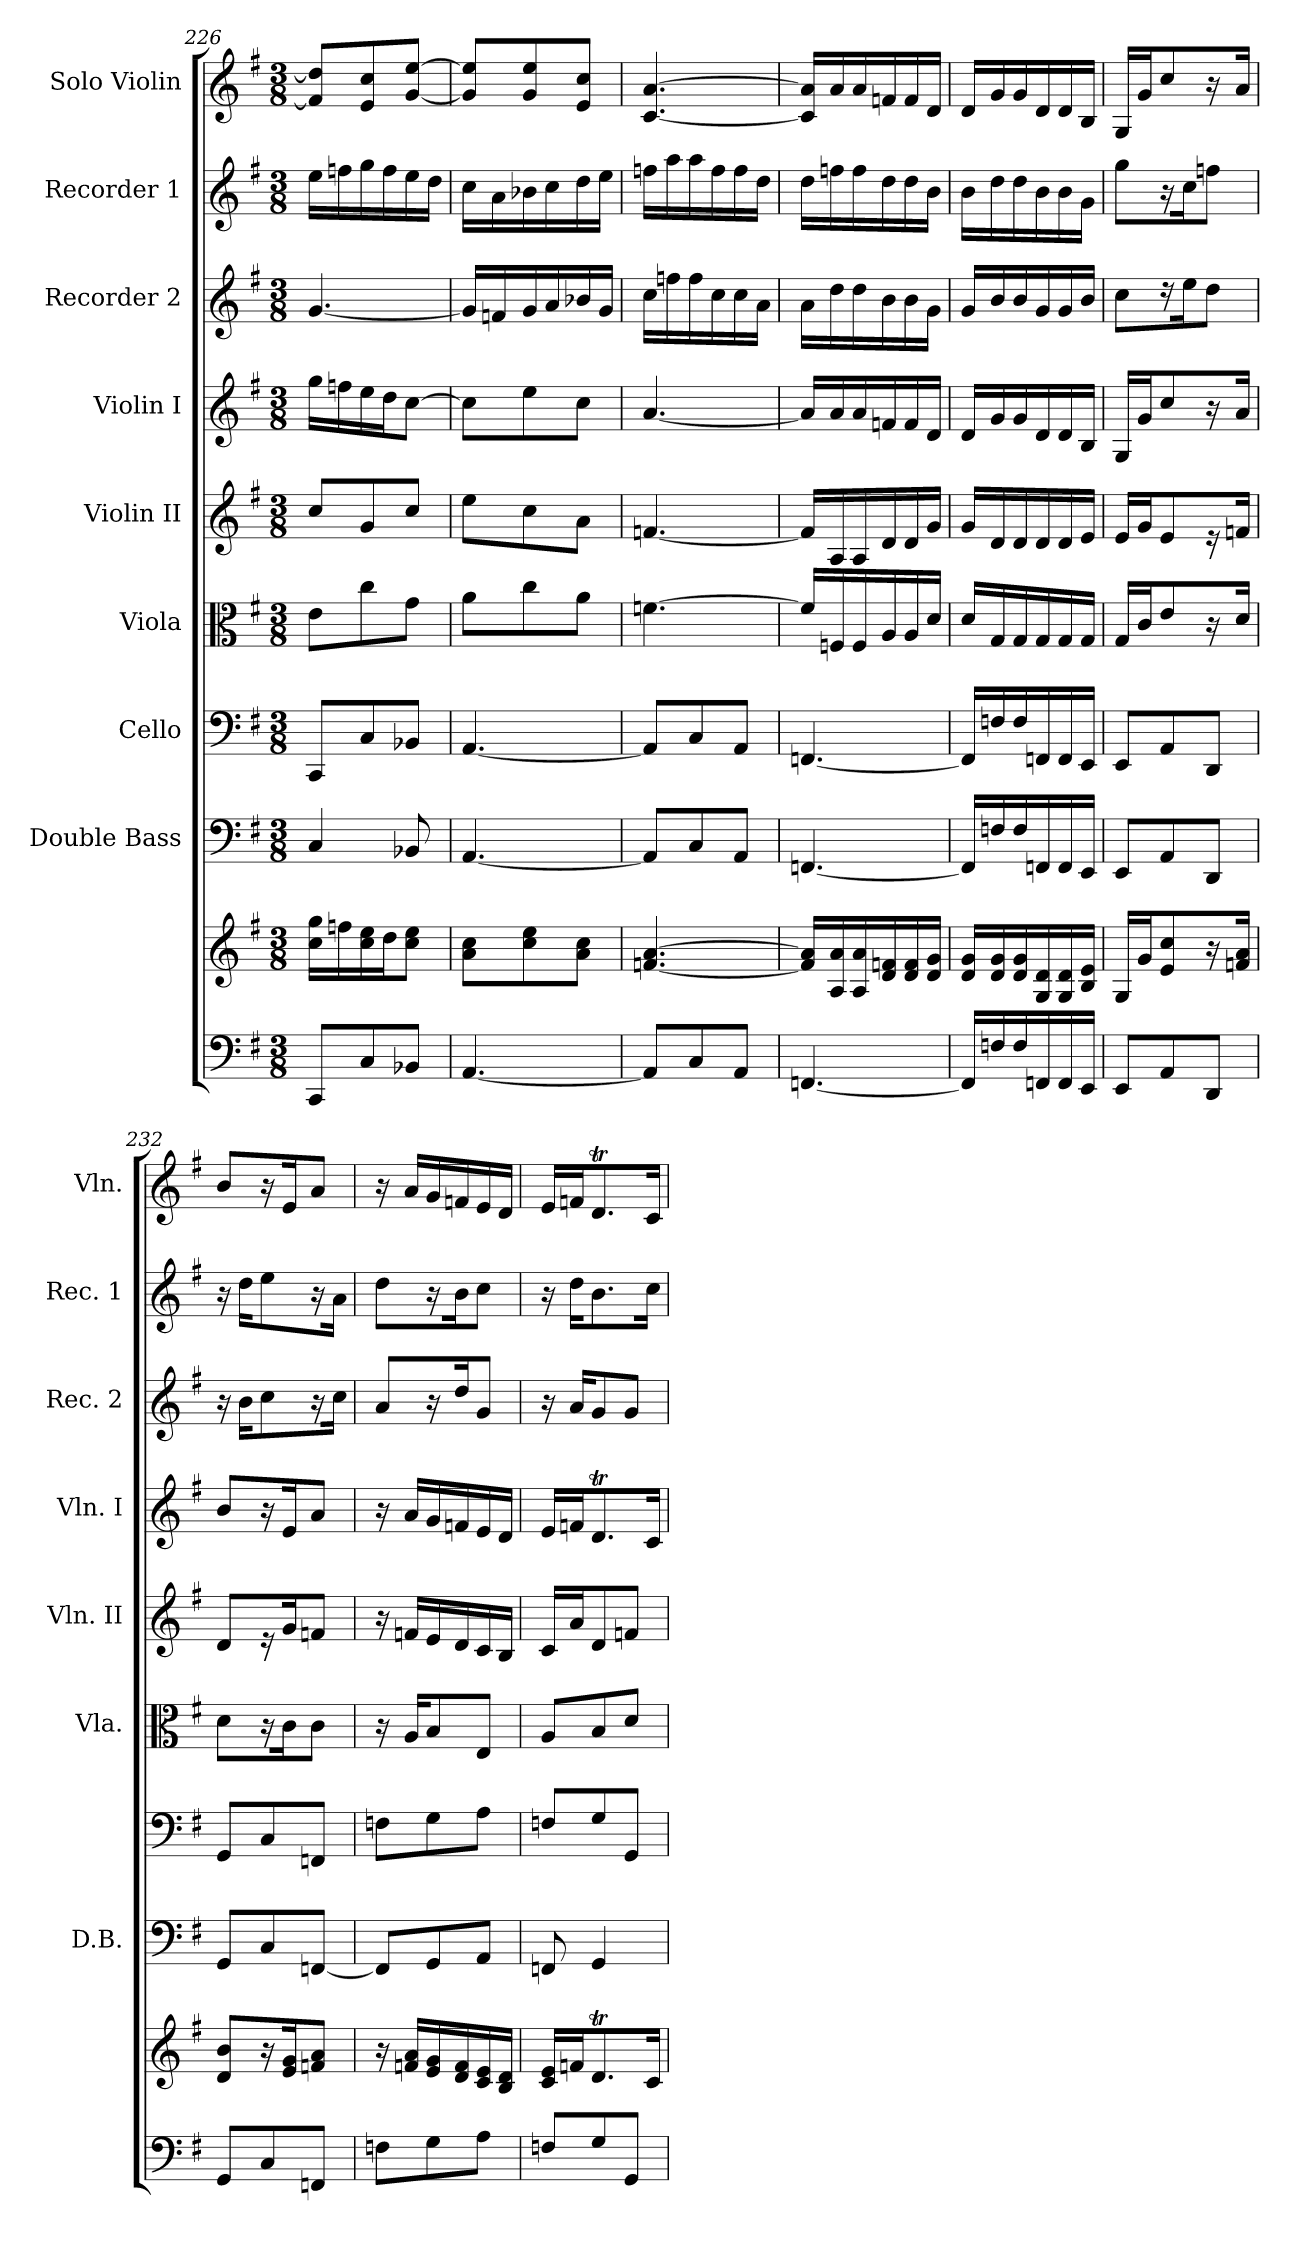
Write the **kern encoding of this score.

**kern	**kern	**kern	**kern	**kern	**kern	**kern	**kern	**kern	**kern
*part9	*part9	*part8	*part7	*part6	*part5	*part4	*part3	*part2	*part1
*staff10	*staff9	*staff8	*staff7	*staff6	*staff5	*staff4	*staff3	*staff2	*staff1
*	*	*I"Double Bass	*I"Cello	*I"Viola	*I"Violin II	*I"Violin I	*I"Recorder 2	*I"Recorder 1	*I"Solo Violin
*	*	*I'D.B.	*	*I'Vla.	*I'Vln. II	*I'Vln. I	*I'Rec. 2	*I'Rec. 1	*I'Vln.
*clefF4	*clefG2	*clefF4	*clefF4	*clefC3	*clefG2	*clefG2	*clefG2	*clefG2	*clefG2
*	*	*ITrd7c12	*	*	*	*	*	*	*
*k[f#]	*k[f#]	*k[f#]	*k[f#]	*k[f#]	*k[f#]	*k[f#]	*k[f#]	*k[f#]	*k[f#]
*G:	*G:	*G:	*G:	*G:	*G:	*G:	*G:	*G:	*G:
*M3/8	*M3/8	*M3/8	*M3/8	*M3/8	*M3/8	*M3/8	*M3/8	*M3/8	*M3/8
=226	=226	=226	=226	=226	=226	=226	=226	=226	=226
8CC/L	16cc\ 16gg\LL	4CC/	8CC/L	8e\L	8cc/L	16gg\LL	[4.g/	16ee\LL	8f]/ 8dd]/L
.	16ffn\	.	.	.	.	16ffn\	.	16ffn\	.
8C/	16cc\ 16ee\	.	8C/	8cc\	8g/	16ee\	.	16gg\	8e/ 8cc/
.	16dd\J	.	.	.	.	16dd\J	.	16ff\	.
8BB-X/J	8cc\ 8ee\J	8BBB-X/	8BB-X/J	8g\J	8cc/J	[8cc\J	.	16ee\	[8g/ [8ee/J
.	.	.	.	.	.	.	.	16dd\JJ	.
=227	=227	=227	=227	=227	=227	=227	=227	=227	=227
[4.AA/	8a\ 8cc\L	[4.AAA/	[4.AA/	8a\L	8ee\L	8cc\L]	16g/LL]	16cc\LL	8g]/ 8ee]/L
.	.	.	.	.	.	.	16fn/	16a\	.
.	8cc\ 8ee\	.	.	8cc\	8cc\	8ee\	16g/	16b-X\	8g/ 8ee/
.	.	.	.	.	.	.	16a/	16cc\	.
.	8a\ 8cc\J	.	.	8a\J	8a\J	8cc\J	16b-X/	16dd\	8e/ 8cc/J
.	.	.	.	.	.	.	16g/JJ	16ee\JJ	.
=228	=228	=228	=228	=228	=228	=228	=228	=228	=228
8AA/L]	[4.fn/ [4.a/	8AAA/L]	8AA/L]	[4.fn\	[4.fn/	[4.a/	16cc\LL	16ffn\LL	[4.c/ [4.a/
.	.	.	.	.	.	.	16ffn\	16aa\	.
8C/	.	8CC/	8C/	.	.	.	16ff\	16aa\	.
.	.	.	.	.	.	.	16cc\	16ff\	.
8AA/J	.	8AAA/J	8AA/J	.	.	.	16cc\	16ff\	.
.	.	.	.	.	.	.	16a\JJ	16dd\JJ	.
=229	=229	=229	=229	=229	=229	=229	=229	=229	=229
[4.FFn/	16f]/ 16a]/LL	[4.FFFn/	[4.FFn/	16f/LL]	16f/LL]	16a/LL]	16a\LL	16dd\LL	16c]/ 16a]/LL
.	16A/ 16a/	.	.	16Fn/	16A/	16a/	16dd\	16ffn\	16a/
.	16A/ 16a/	.	.	16F/	16A/	16a/	16dd\	16ff\	16a/
.	16d/ 16fn/	.	.	16A/	16d/	16fn/	16b\	16dd\	16fn/
.	16d/ 16f/	.	.	16A/	16d/	16f/	16b\	16dd\	16f/
.	16d/ 16g/JJ	.	.	16d/JJ	16g/JJ	16d/JJ	16g\JJ	16b\JJ	16d/JJ
=230	=230	=230	=230	=230	=230	=230	=230	=230	=230
16FF/LL]	16d/ 16g/LL	16FFF/LL]	16FF/LL]	16d/LL	16g/LL	16d/LL	16g/LL	16b\LL	16d/LL
16Fn/	16d/ 16g/	16FFn/	16Fn/	16G/	16d/	16g/	16b/	16dd\	16g/
16F/	16d/ 16g/	16FF/	16F/	16G/	16d/	16g/	16b/	16dd\	16g/
16FFn/	16G/ 16d/	16FFFn/	16FFn/	16G/	16d/	16d/	16g/	16b\	16d/
16FF/	16G/ 16d/	16FFF/	16FF/	16G/	16d/	16d/	16g/	16b\	16d/
16EE/JJ	16B/ 16e/JJ	16EEE/JJ	16EE/JJ	16G/JJ	16e/JJ	16B/JJ	16b/JJ	16g\JJ	16B/JJ
=231	=231	=231	=231	=231	=231	=231	=231	=231	=231
8EE/L	16G/LL	8EEE/L	8EE/L	16G/LL	16e/LL	16G/LL	8cc\L	8gg\L	16G/LL
.	16g/J	.	.	16c/J	16g/J	16g/J	.	.	16g/J
8AA/	8e/ 8cc/	8AAA/	8AA/	8e/	8e/	8cc/	16r	16r	8cc/
.	.	.	.	.	.	.	16ee\k	16cc\k	.
8DD/J	16r	8DDD/J	8DD/J	16r	16r	16r	8dd\J	8ffn\J	16r
.	16fn/ 16a/Jk	.	.	16d/Jk	16fn/Jk	16a/Jk	.	.	16a/Jk
=232	=232	=232	=232	=232	=232	=232	=232	=232	=232
8GG/L	8d/ 8b/L	8GGG/L	8GG/L	8d\L	8d/L	8b/L	16r	16r	8b/L
.	.	.	.	.	.	.	16b\KL	16dd\KL	.
8C/	16r	8CC/	8C/	16r	16r	16r	8cc\	8ee\	16r
.	16e/ 16g/k	.	.	16c\k	16g/k	16e/k	.	.	16e/k
8FFn/J	8fn/ 8a/J	[8FFFn/J	8FFn/J	8c\J	8fn/J	8a/J	16r	16r	8a/J
.	.	.	.	.	.	.	16cc\Jk	16a\Jk	.
=233	=233	=233	=233	=233	=233	=233	=233	=233	=233
8Fn\L	16r	8FFF/L]	8Fn\L	16r	16r	16r	8a/L	8dd\L	16r
.	16fn/ 16a/LL	.	.	16A/KL	16fn/LL	16a/LL	.	.	16a/LL
8G\	16e/ 16g/	8GGG/	8G\	8B/	16e/	16g/	16r	16r	16g/
.	16d/ 16f/	.	.	.	16d/	16fn/	16dd/k	16b\k	16fn/
8A\J	16c/ 16e/	8AAA/J	8A\J	8E/J	16c/	16e/	8g/J	8cc\J	16e/
.	16B/ 16d/JJ	.	.	.	16B/JJ	16d/JJ	.	.	16d/JJ
=234	=234	=234	=234	=234	=234	=234	=234	=234	=234
8Fn/L	16c/ 16e/LL	8FFFn/	8Fn/L	8A/L	16c/LL	16e/LL	16r	16r	16e/LL
.	16fn/J	.	.	.	16a/J	16fn/J	16a/KL	16dd\KL	16fn/J
8G/	8.dT/	4GGG/	8G/	8B/	8d/	8.dT/	8g/	8.b\	8.dT/
8GG/J	.	.	8GG/J	8d/J	8fn/J	.	8g/J	.	.
.	16c/Jk	.	.	.	.	16c/Jk	.	16cc\Jk	16c/Jk
=	=	=	=	=	=	=	=	=	=
*-	*-	*-	*-	*-	*-	*-	*-	*-	*-
